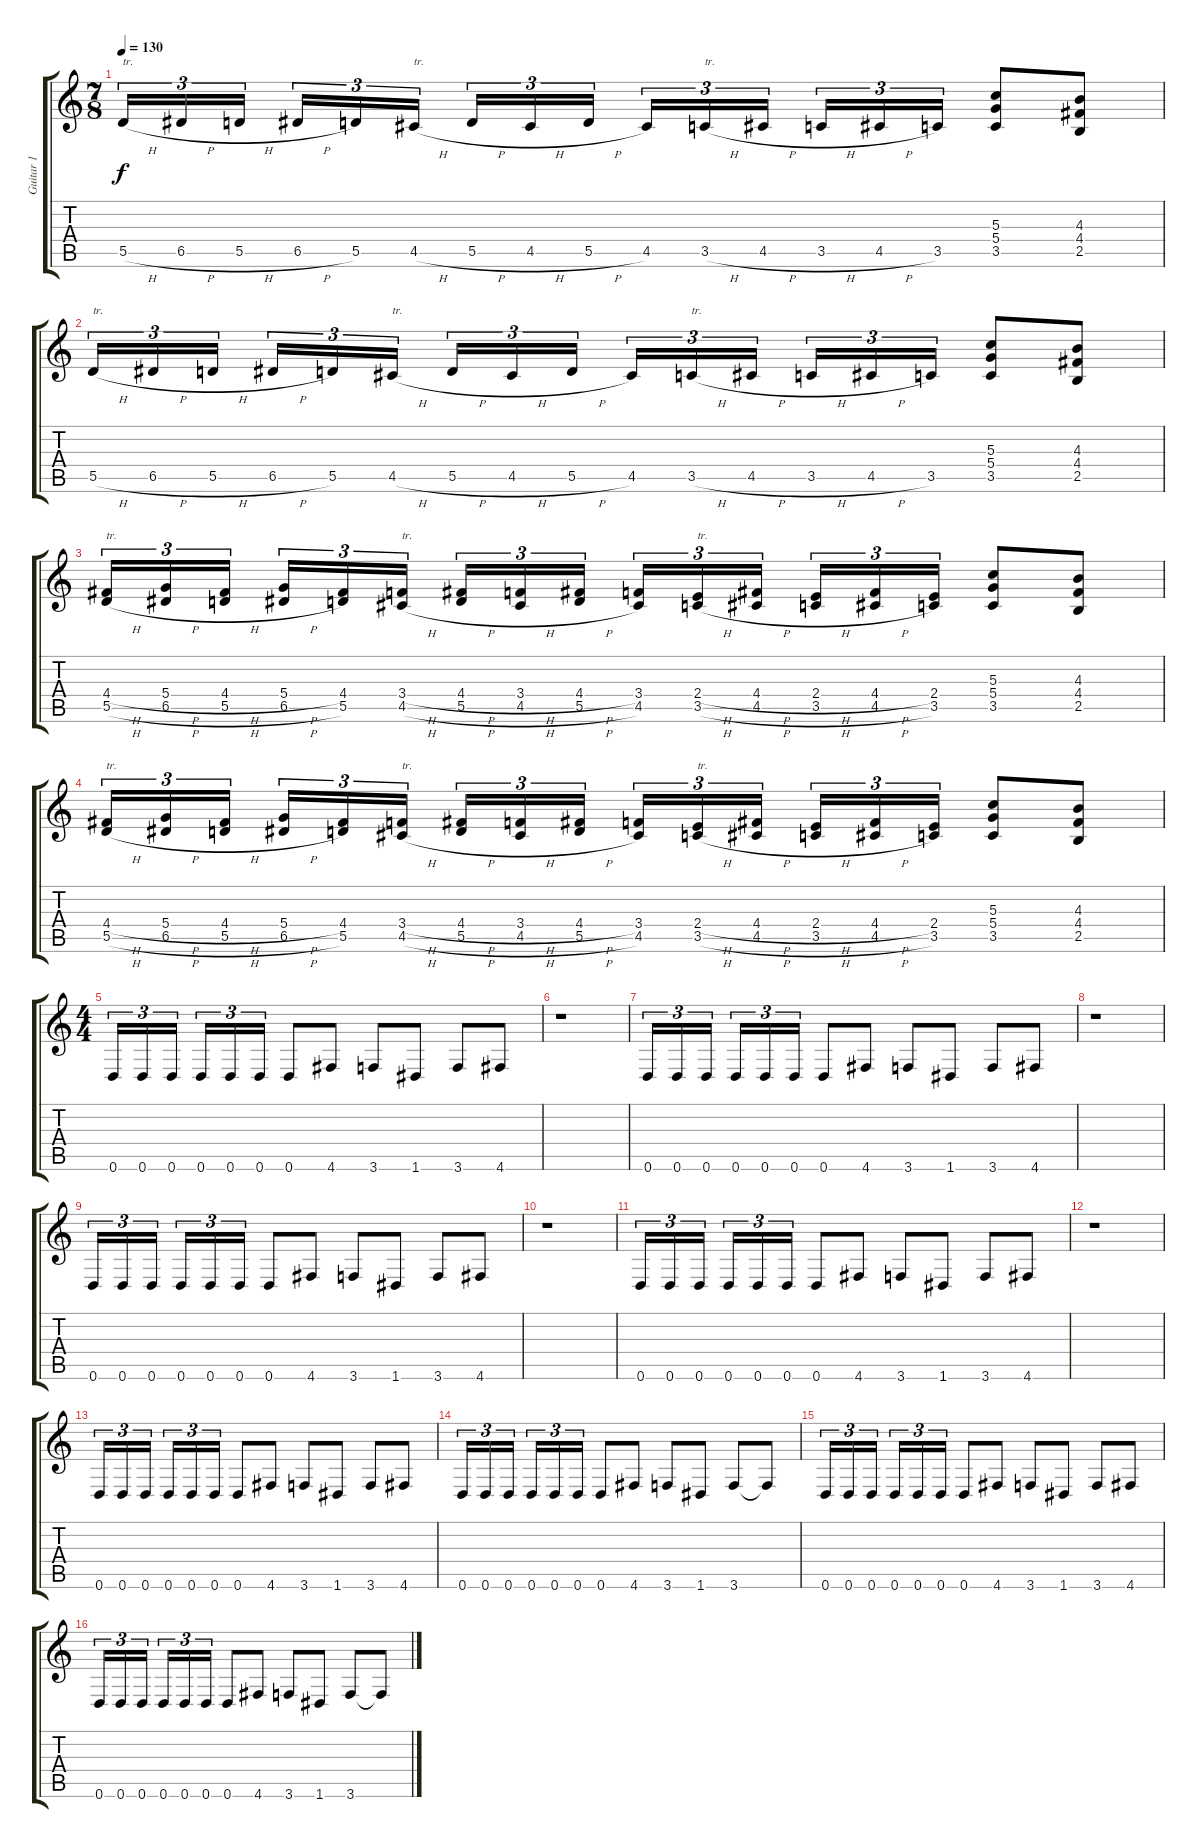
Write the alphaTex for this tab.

\track ("Guitar 1" "Guitar 1") {instrument distortionguitar}
\staff {score tabs}
\tuning (E4 B3 G3 D3 A2 D2) {hide}
\ts (7 8)
\tempo 130
\clef g2
\ks c
5.5{h}.16{tu (3 2) txt "tr." dy f} 6.5{h}.16{tu (3 2)} 5.5{h}.16{tu (3 2)} 6.5{h}.16{tu (3 2)} 5.5.16{tu (3 2)} 4.5{h}.16{tu (3 2) txt "tr."} 5.5{h}.16{tu (3 2)} 4.5{h}.16{tu (3 2)} 5.5{h}.16{tu (3 2)} 4.5.16{tu (3 2)} 3.5{h}.16{tu (3 2) txt "tr."} 4.5{h}.16{tu (3 2)} 3.5{h}.16{tu (3 2)} 4.5{h}.16{tu (3 2)} 3.5.16{tu (3 2)} (5.3 5.4 3.5).8 (4.3 4.4 2.5).8 |
5.5{h}.16{tu (3 2) txt "tr."} 6.5{h}.16{tu (3 2)} 5.5{h}.16{tu (3 2)} 6.5{h}.16{tu (3 2)} 5.5.16{tu (3 2)} 4.5{h}.16{tu (3 2) txt "tr."} 5.5{h}.16{tu (3 2)} 4.5{h}.16{tu (3 2)} 5.5{h}.16{tu (3 2)} 4.5.16{tu (3 2)} 3.5{h}.16{tu (3 2) txt "tr."} 4.5{h}.16{tu (3 2)} 3.5{h}.16{tu (3 2)} 4.5{h}.16{tu (3 2)} 3.5.16{tu (3 2)} (5.3 5.4 3.5).8 (4.3 4.4 2.5).8 |
(4.4{h} 5.5{h}).16{tu (3 2) txt "tr."} (5.4{h} 6.5{h}).16{tu (3 2)} (4.4{h} 5.5{h}).16{tu (3 2)} (5.4{h} 6.5{h}).16{tu (3 2)} (4.4 5.5).16{tu (3 2)} (3.4{h} 4.5{h}).16{tu (3 2) txt "tr."} (4.4{h} 5.5{h}).16{tu (3 2)} (3.4{h} 4.5{h}).16{tu (3 2)} (4.4{h} 5.5{h}).16{tu (3 2)} (3.4 4.5).16{tu (3 2)} (2.4{h} 3.5{h}).16{tu (3 2) txt "tr."} (4.4{h} 4.5{h}).16{tu (3 2)} (2.4{h} 3.5{h}).16{tu (3 2)} (4.4{h} 4.5{h}).16{tu (3 2)} (2.4 3.5).16{tu (3 2)} (5.3 5.4 3.5).8 (4.3 4.4 2.5).8 |
(4.4{h} 5.5{h}).16{tu (3 2) txt "tr."} (5.4{h} 6.5{h}).16{tu (3 2)} (4.4{h} 5.5{h}).16{tu (3 2)} (5.4{h} 6.5{h}).16{tu (3 2)} (4.4 5.5).16{tu (3 2)} (3.4{h} 4.5{h}).16{tu (3 2) txt "tr."} (4.4{h} 5.5{h}).16{tu (3 2)} (3.4{h} 4.5{h}).16{tu (3 2)} (4.4{h} 5.5{h}).16{tu (3 2)} (3.4 4.5).16{tu (3 2)} (2.4{h} 3.5{h}).16{tu (3 2) txt "tr."} (4.4{h} 4.5{h}).16{tu (3 2)} (2.4{h} 3.5{h}).16{tu (3 2)} (4.4{h} 4.5{h}).16{tu (3 2)} (2.4 3.5).16{tu (3 2)} (5.3 5.4 3.5).8 (4.3 4.4 2.5).8 |
\ts (4 4)
0.6.16{tu (3 2)} 0.6.16{tu (3 2)} 0.6.16{tu (3 2)} 0.6.16{tu (3 2)} 0.6.16{tu (3 2)} 0.6.16{tu (3 2)} 0.6.8 4.6.8 3.6.8 1.6.8 3.6.8 4.6.8 |
r.1 |
0.6.16{tu (3 2)} 0.6.16{tu (3 2)} 0.6.16{tu (3 2)} 0.6.16{tu (3 2)} 0.6.16{tu (3 2)} 0.6.16{tu (3 2)} 0.6.8 4.6.8 3.6.8 1.6.8 3.6.8 4.6.8 |
r.1 |
0.6.16{tu (3 2)} 0.6.16{tu (3 2)} 0.6.16{tu (3 2)} 0.6.16{tu (3 2)} 0.6.16{tu (3 2)} 0.6.16{tu (3 2)} 0.6.8 4.6.8 3.6.8 1.6.8 3.6.8 4.6.8 |
r.1 |
0.6.16{tu (3 2)} 0.6.16{tu (3 2)} 0.6.16{tu (3 2)} 0.6.16{tu (3 2)} 0.6.16{tu (3 2)} 0.6.16{tu (3 2)} 0.6.8 4.6.8 3.6.8 1.6.8 3.6.8 4.6.8 |
r.1 |
0.6.16{tu (3 2)} 0.6.16{tu (3 2)} 0.6.16{tu (3 2)} 0.6.16{tu (3 2)} 0.6.16{tu (3 2)} 0.6.16{tu (3 2)} 0.6.8 4.6.8 3.6.8 1.6.8 3.6.8 4.6.8 |
0.6.16{tu (3 2)} 0.6.16{tu (3 2)} 0.6.16{tu (3 2)} 0.6.16{tu (3 2)} 0.6.16{tu (3 2)} 0.6.16{tu (3 2)} 0.6.8 4.6.8 3.6.8 1.6.8 3.6.8 3.6{t}.8 |
0.6.16{tu (3 2)} 0.6.16{tu (3 2)} 0.6.16{tu (3 2)} 0.6.16{tu (3 2)} 0.6.16{tu (3 2)} 0.6.16{tu (3 2)} 0.6.8 4.6.8 3.6.8 1.6.8 3.6.8 4.6.8 |
0.6.16{tu (3 2)} 0.6.16{tu (3 2)} 0.6.16{tu (3 2)} 0.6.16{tu (3 2)} 0.6.16{tu (3 2)} 0.6.16{tu (3 2)} 0.6.8 4.6.8 3.6.8 1.6.8 3.6.8 3.6{t}.8
